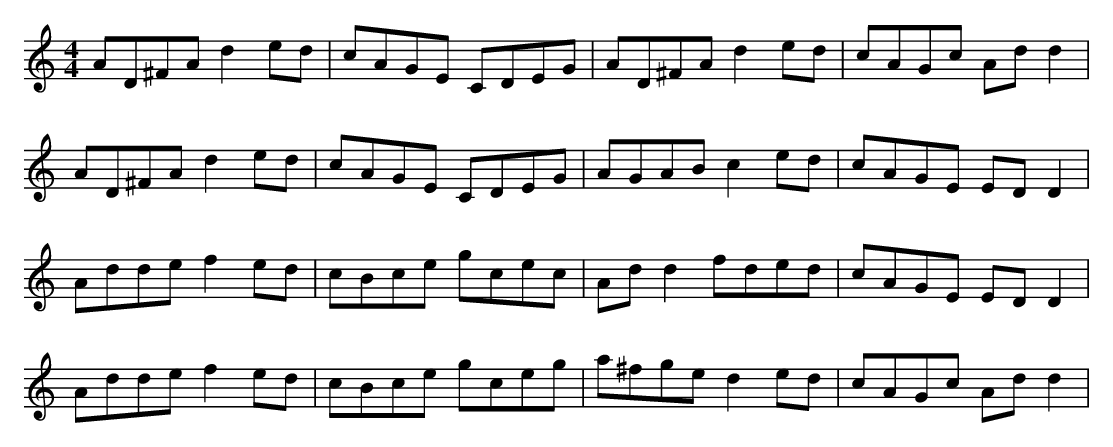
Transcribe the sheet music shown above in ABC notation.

X:1
M:4/4
K:C
AD^FA d2 ed|cAGE CDEG|AD^FA d2 ed|cAGc Ad d2|
AD^FA d2 ed|cAGE CDEG|AGAB c2 ed|cAGE ED D2|
Adde f2 ed|cBce gcec|Ad d2 fded|cAGE ED D2|
Adde f2 ed|cBce gceg|a^fge d2 ed|cAGc Ad d2|
